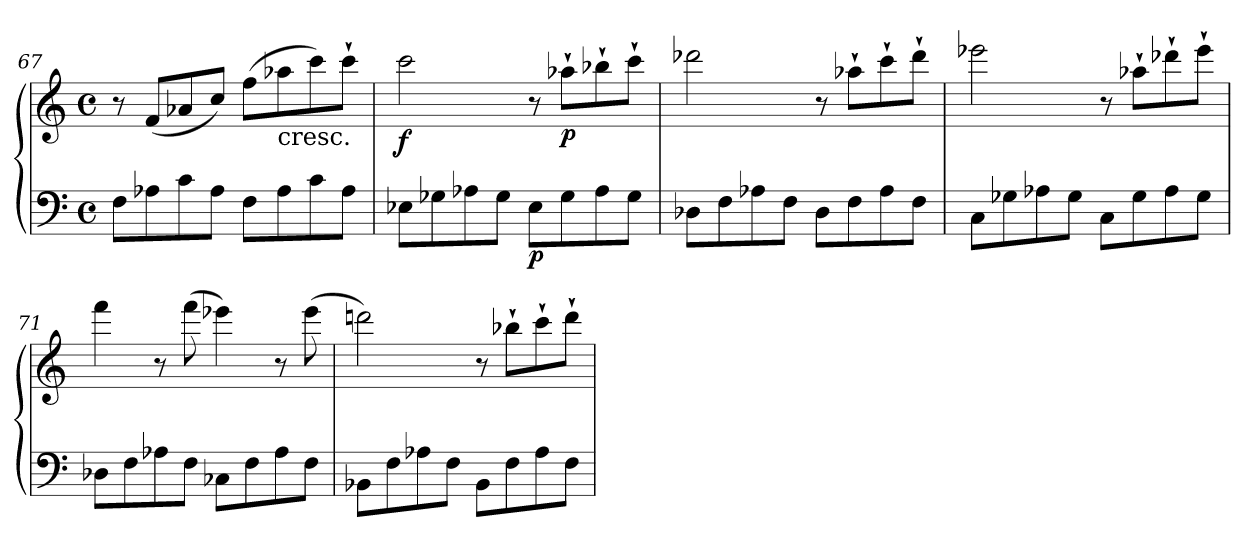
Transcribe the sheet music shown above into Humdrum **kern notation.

**kern	**kern	**dynam
*part1	*part1	*part1
*staff2	*staff1	*staff1/2
*clefF4	*clefG2	*
*k[]	*k[]	*
*C:	*C:	*
*M4/4	*M4/4	*
*met(c)	*met(c)	*
=67	=67	=67
8F\L	8r	.
8A-X\	(<8f/L	.
8c\	8a-X/	.
8A-\J	8cc/J)	.
8F\L	(>8ff\L	.
!	!LO:TX:b:t=cresc.	!
8A-\	8aa-X\	.
8c\	8ccc\)	.
8A-\J	8ccc`>\J	.
!!LO:LB:g=z
=68	=68	=68
!	!	!LO:DY:b
8E-X\L	2ccc\	f
8G-X\	.	.
8A-X\	.	.
8G-\J	.	.
!	!	!LO:DY:b=2
8E-\L	8r	p
!	!	!LO:DY:b
8G-\	8aa-X`>\L	p
8A-\	8bb-X`>\	.
8G-\J	8ccc`>\J	.
!!LO:LB:g=z
=69	=69	=69
8D-X\L	2ddd-X\	.
8F\	.	.
8A-X\	.	.
8F\J	.	.
8D-\L	8r	.
8F\	8aa-X`>\L	.
8A-\	8ccc`>\	.
8F\J	8ddd-`>\J	.
=70	=70	=70
8C\L	2eee-X\	.
8G-X\	.	.
8A-X\	.	.
8G-\J	.	.
8C\L	8r	.
8G-\	8aa-X`>\L	.
8A-\	8ddd-X`>\	.
8G-\J	8eee-`>\J	.
=71	=71	=71
8D-X\L	4fff\	.
8F\	.	.
8A-X\	8r	.
8F\J	(>8fff\	.
8C-X\L	4eee-X\)	.
8F\	.	.
8A-\	8r	.
8F\J	(>8eee-\	.
=72	=72	=72
8BB-X\L	2dddni\)	.
8F\	.	.
8A-X\	.	.
8F\J	.	.
8BB-\L	8r	.
8F\	8bb-X`>\L	.
8A-\	8ccc`>\	.
8F\J	8ddd`>\J	.
=	=	=
*-	*-	*-
